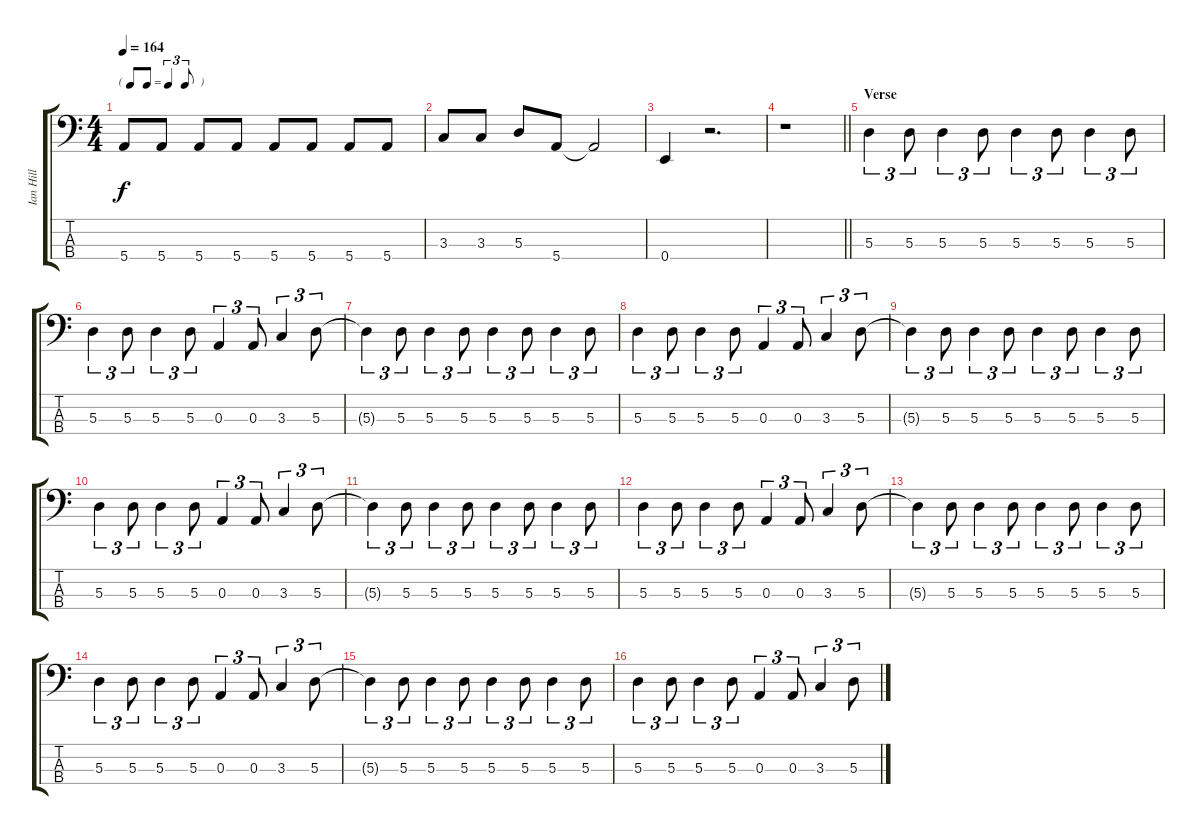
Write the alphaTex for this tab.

\track ("Ian Hill" "Ian Hill") {instrument electricbasspick}
\staff {score tabs}
\tuning (G2 D2 A1 E1) {hide}
\ts (4 4)
\tf triplet8th
\tempo 164
\clef f4
\ks c
5.4.8{dy f} 5.4.8 5.4.8 5.4.8 5.4.8 5.4.8 5.4.8 5.4.8 |
3.3.8 3.3.8 5.3.8 5.4.8 5.4{t}.2 |
0.4.4 r.2{d} |
\barLineRight lightlight
r.1 |
\section ("" "Verse")
5.3.4{tu (3 2)} 5.3.8{tu (3 2)} 5.3.4{tu (3 2)} 5.3.8{tu (3 2)} 5.3.4{tu (3 2)} 5.3.8{tu (3 2)} 5.3.4{tu (3 2)} 5.3.8{tu (3 2)} |
5.3.4{tu (3 2)} 5.3.8{tu (3 2)} 5.3.4{tu (3 2)} 5.3.8{tu (3 2)} 0.3.4{tu (3 2)} 0.3.8{tu (3 2)} 3.3.4{tu (3 2)} 5.3.8{tu (3 2)} |
5.3{t}.4{tu (3 2)} 5.3.8{tu (3 2)} 5.3.4{tu (3 2)} 5.3.8{tu (3 2)} 5.3.4{tu (3 2)} 5.3.8{tu (3 2)} 5.3.4{tu (3 2)} 5.3.8{tu (3 2)} |
5.3.4{tu (3 2)} 5.3.8{tu (3 2)} 5.3.4{tu (3 2)} 5.3.8{tu (3 2)} 0.3.4{tu (3 2)} 0.3.8{tu (3 2)} 3.3.4{tu (3 2)} 5.3.8{tu (3 2)} |
5.3{t}.4{tu (3 2)} 5.3.8{tu (3 2)} 5.3.4{tu (3 2)} 5.3.8{tu (3 2)} 5.3.4{tu (3 2)} 5.3.8{tu (3 2)} 5.3.4{tu (3 2)} 5.3.8{tu (3 2)} |
5.3.4{tu (3 2)} 5.3.8{tu (3 2)} 5.3.4{tu (3 2)} 5.3.8{tu (3 2)} 0.3.4{tu (3 2)} 0.3.8{tu (3 2)} 3.3.4{tu (3 2)} 5.3.8{tu (3 2)} |
5.3{t}.4{tu (3 2)} 5.3.8{tu (3 2)} 5.3.4{tu (3 2)} 5.3.8{tu (3 2)} 5.3.4{tu (3 2)} 5.3.8{tu (3 2)} 5.3.4{tu (3 2)} 5.3.8{tu (3 2)} |
5.3.4{tu (3 2)} 5.3.8{tu (3 2)} 5.3.4{tu (3 2)} 5.3.8{tu (3 2)} 0.3.4{tu (3 2)} 0.3.8{tu (3 2)} 3.3.4{tu (3 2)} 5.3.8{tu (3 2)} |
5.3{t}.4{tu (3 2)} 5.3.8{tu (3 2)} 5.3.4{tu (3 2)} 5.3.8{tu (3 2)} 5.3.4{tu (3 2)} 5.3.8{tu (3 2)} 5.3.4{tu (3 2)} 5.3.8{tu (3 2)} |
5.3.4{tu (3 2)} 5.3.8{tu (3 2)} 5.3.4{tu (3 2)} 5.3.8{tu (3 2)} 0.3.4{tu (3 2)} 0.3.8{tu (3 2)} 3.3.4{tu (3 2)} 5.3.8{tu (3 2)} |
5.3{t}.4{tu (3 2)} 5.3.8{tu (3 2)} 5.3.4{tu (3 2)} 5.3.8{tu (3 2)} 5.3.4{tu (3 2)} 5.3.8{tu (3 2)} 5.3.4{tu (3 2)} 5.3.8{tu (3 2)} |
5.3.4{tu (3 2)} 5.3.8{tu (3 2)} 5.3.4{tu (3 2)} 5.3.8{tu (3 2)} 0.3.4{tu (3 2)} 0.3.8{tu (3 2)} 3.3.4{tu (3 2)} 5.3.8{tu (3 2)}
